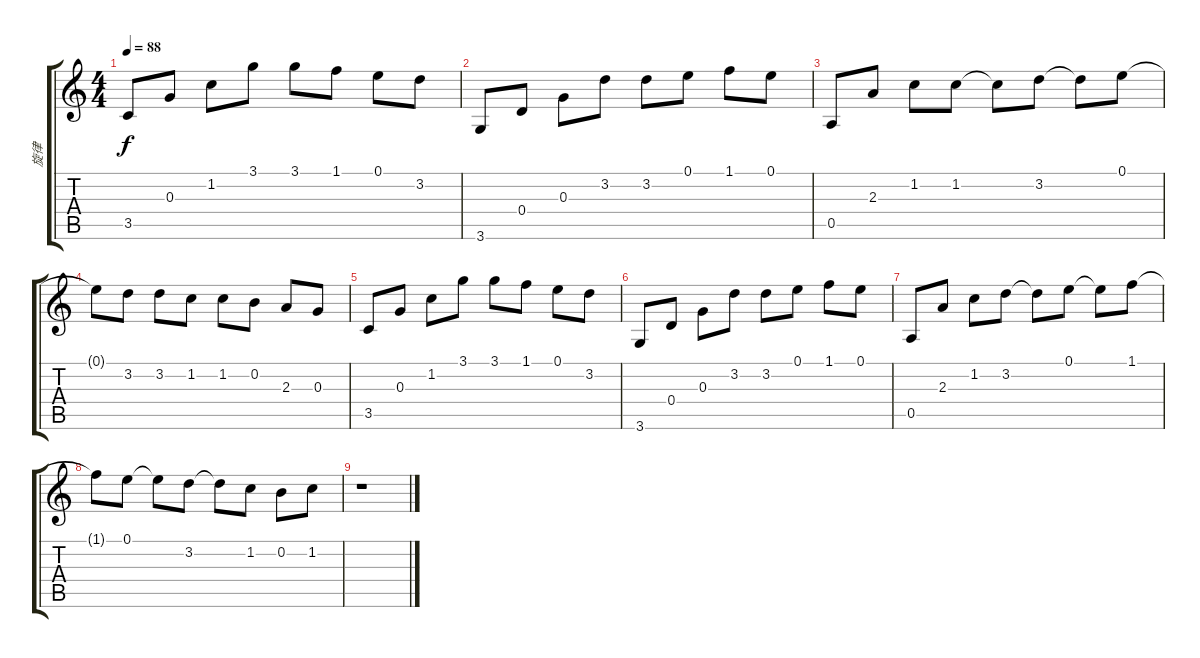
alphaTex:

\track ("旋律" "旋律") {instrument acousticguitarnylon}
\staff {score tabs}
\tuning (E4 B3 G3 D3 A2 E2) {hide}
\ts (4 4)
\tempo 88
\clef g2
\ks c
3.5.8{dy f} 0.3.8 1.2.8 3.1.8 3.1.8 1.1.8 0.1.8 3.2.8 |
3.6.8 0.4.8 0.3.8 3.2.8 3.2.8 0.1.8 1.1.8 0.1.8 |
0.5.8 2.3.8 1.2.8 1.2.8 1.2{t}.8 3.2.8 3.2{t}.8 0.1.8 |
0.1{t}.8 3.2.8 3.2.8 1.2.8 1.2.8 0.2.8 2.3.8 0.3.8 |
3.5.8 0.3.8 1.2.8 3.1.8 3.1.8 1.1.8 0.1.8 3.2.8 |
3.6.8 0.4.8 0.3.8 3.2.8 3.2.8 0.1.8 1.1.8 0.1.8 |
0.5.8 2.3.8 1.2.8 3.2.8 3.2{t}.8 0.1.8 0.1{t}.8 1.1.8 |
1.1{t}.8 0.1.8 0.1{t}.8 3.2.8 3.2{t}.8 1.2.8 0.2.8 1.2.8 |
r.1
